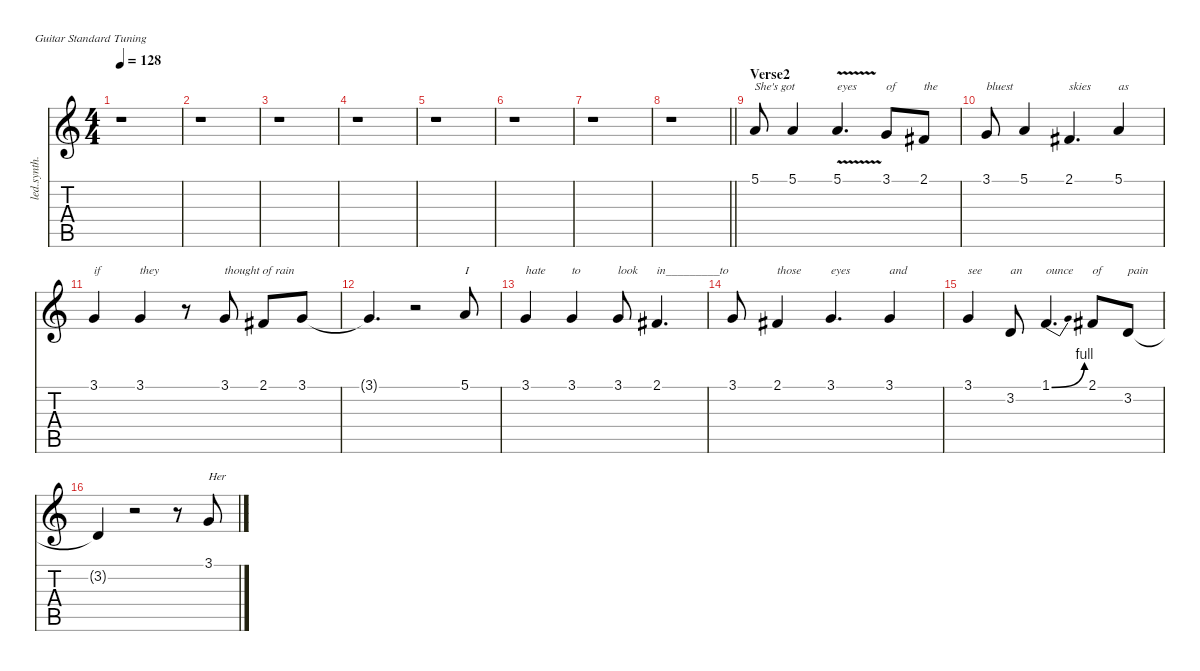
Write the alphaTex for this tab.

\defaultSystemsLayout 4
\hideDynamics
\bracketExtendMode nobrackets
\otherSystemsTrackNameOrientation horizontal
\track ("Vocal(Axl)" "led.synth.") {mute instrument lead2sawtooth}
\staff {score tabs}
\tuning (E4 B3 G3 D3 A2 E2)
\ts (4 4)
\tempo 128
\clef g2
\ks c
r.1{dy ff beam Down} |
r.1{beam Down} |
r.1{beam Down} |
r.1{beam Down} |
r.1{beam Down} |
r.1{beam Down} |
r.1{beam Down} |
\barLineRight lightlight
r.1{beam Down} |
\section ("" "Verse2")
5.1.8{txt "She's got " beam Up} 5.1.4{beam Up} 5.1{v}.4{d txt "eyes" beam Up} 3.1.8{txt "of" beam Up} 2.1{acc #}.8{txt "the" beam Up} |
3.1.8{txt "bluest" beam Up} 5.1.4{beam Up} 2.1{acc #}.4{d txt "skies" beam Up} 5.1.4{txt "as" beam Up} |
3.1.4{txt "if" beam Up} 3.1.4{txt "they" beam Up} r.8{beam Up} 3.1.8{txt "thought of rain" beam Up} 2.1{acc #}.8{beam Up} 3.1.8{beam Up} |
3.1{t}.4{d beam Up} r.2{beam Up} 5.1.8{txt "I" beam Up} |
3.1.4{txt "hate" beam Up} 3.1.4{txt "to" beam Up} 3.1.8{txt "look" beam Up} 2.1{acc #}.4{d txt "in_________to" beam Up} |
3.1.8{beam Up} 2.1{acc #}.4{txt "those" beam Up} 3.1.4{d txt "eyes" beam Up} 3.1.4{txt "and" beam Up} |
3.1.4{txt "see" beam Up} 3.2.8{txt "an" beam Up} 1.1{be (bend 0 0 4.999999799999999 4)}.4{d txt "ounce" beam Up} 2.1{acc #}.8{txt "of" beam Up} 3.2.8{txt "pain" beam Up} |
3.2{t}.4{beam Up} r.2{beam Up} r.8{beam Up} 3.1.8{txt "Her" beam Up}
